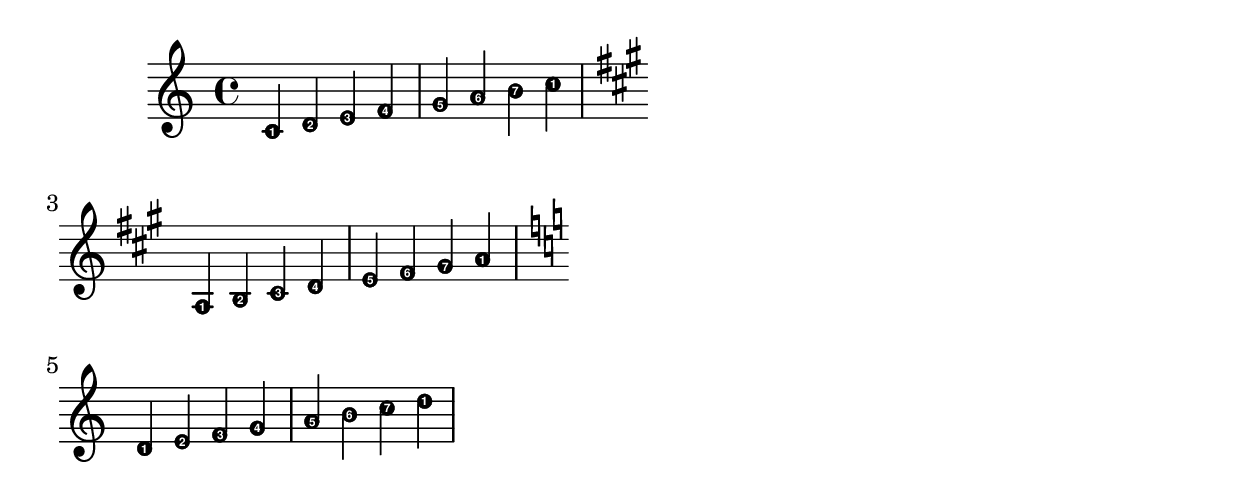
% DO NOT EDIT this file manually; it is automatically
% generated from Documentation/snippets/new
% Make any changes in Documentation/snippets/new/
% and then run scripts/auxiliar/makelsr.py
%
% This file is in the public domain.
%% Note: this file works from version 2.14.0
\version "2.14.0"

\header {
%% Translation of GIT committish: 615cbf212fdaf0b220b3330da417d0c3602494f2
  texidoces = "

Las cabezas de nota de notación fácil utilizan la propiedad
@code{note-names} del objeto @code{NoteHead} para determinar lo que
aparece dentro de la cabeza.  Mediante la sobreescritura de esta
propiedad, es posible imprimir números que representen el grado de la
escala.

Se puede crear un grabador simple que haga esto para la cabeza de cada
nota que ve.

"

  doctitlees = "Números como notas de notación fácil"

  lsrtags = "pitches"
  texidoc = "
Easy notation note heads use the @code{note-names} property
of the @code{NoteHead} object to determine what appears inside
the note head.  By overriding this property, it is possible
to print numbers representing the scale-degree.

A simple engraver can be created to do this for every note head
object it sees.
"
  doctitle = "Numbers as easy note heads"
} % begin verbatim


#(define Ez_numbers_engraver
   (list
    (cons 'acknowledgers
          (list
           (cons 'note-head-interface
                 (lambda (engraver grob source-engraver)
                   (let* ((context (ly:translator-context engraver))
                          (tonic-pitch (ly:context-property context 'tonic))
                          (tonic-name (ly:pitch-notename tonic-pitch))
                          (grob-pitch
                           (ly:event-property (event-cause grob) 'pitch))
                          (grob-name (ly:pitch-notename grob-pitch))
                          (delta (modulo (- grob-name tonic-name) 7))
                          (note-names
                           (make-vector 7 (number->string (1+ delta)))))
                     (ly:grob-set-property! grob 'note-names note-names))))))))

#(set-global-staff-size 26)

\layout {
  ragged-right = ##t
  \context {
    \Voice
    \consists \Ez_numbers_engraver
  }
}

\relative c' {
  \easyHeadsOn
  c4 d e f
  g4 a b c \break

  \key a \major
  a,4 b cis d
  e4 fis gis a \break

  \key d \dorian
  d,4 e f g
  a4 b c d
}
